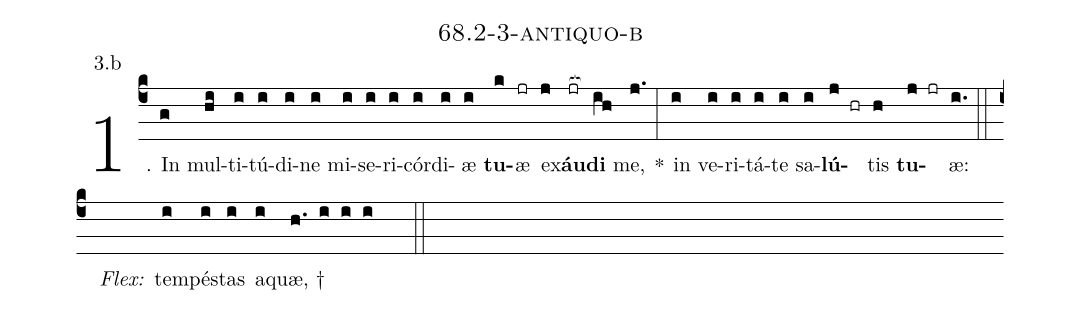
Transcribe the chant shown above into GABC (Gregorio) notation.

name: 68.2-3-antiquo-b;
annotation: 3.b;
%%
(c4)1. In(g) mul(hi)ti(i)tú(i)di(i)ne(i) mi(i)se(i)ri(i)cór(i)di(i)æ(i) <b>tu</b>(k)æ(jr) ex(j)<b>áu</b>(jr[ocb:1{])<b>di</b>(ih[ocb:0}]) me,(j.) *(:) in(i) ve(i)ri(i)tá(i)te(i) sa(i)<b>lú</b>(j hr)tis(h) <b>tu</b>(j jr)æ:(i.) (::)
<i>Flex:</i>()  tem(i)pés(i)tas(i) a(i)quæ, †(h. i i i  ::)

%E(i) u(i) o(j) u(h) a(j) e.(i.) (::)
